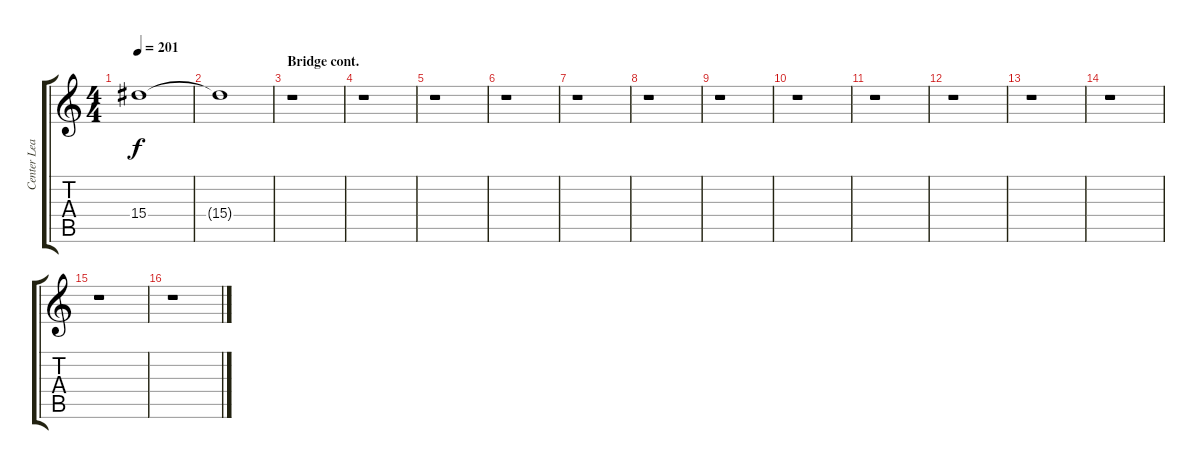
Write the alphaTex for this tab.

\track ("Center Lead 1" "Center Lea") {instrument overdrivenguitar}
\staff {score tabs}
\tuning (D4 A3 F3 C3 G2 C2) {hide}
\ts (4 4)
\tempo 201
\clef g2
\ks aminor
15.4{t}.1{dy f} |
15.4{t}.1 |
\section ("" "Bridge cont.")
r.1 |
r.1 |
r.1 |
r.1 |
r.1 |
r.1 |
r.1 |
r.1 |
r.1 |
r.1 |
r.1 |
r.1 |
r.1 |
r.1
